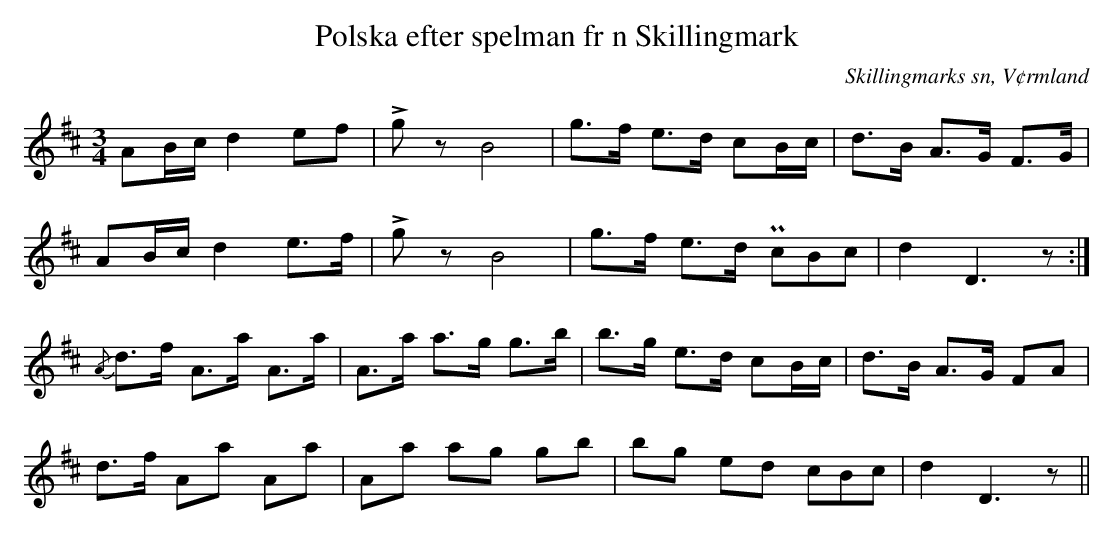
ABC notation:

X:1
T:Polska efter spelman fr n Skillingmark
O:Skillingmarks sn, V¢rmland
L:1/8
M:3/4
U:t=tenuto
K:D
AB/c/ d2 ef | !>!gz B4 | g>f e>d cB/c/ | d>B A>G F>G |
AB/c/ d2 e>f | !>!gz B4 | g>f e>d (3PcBc | d2 D3z :|
{/A}d>f A>a A>a | A>a a>g g>b | b>g e>d cB/c/ | d>B A>G FA |
d>f Aa Aa | Aa ag gb | bg ed (3cBc | d2 D3z ||
